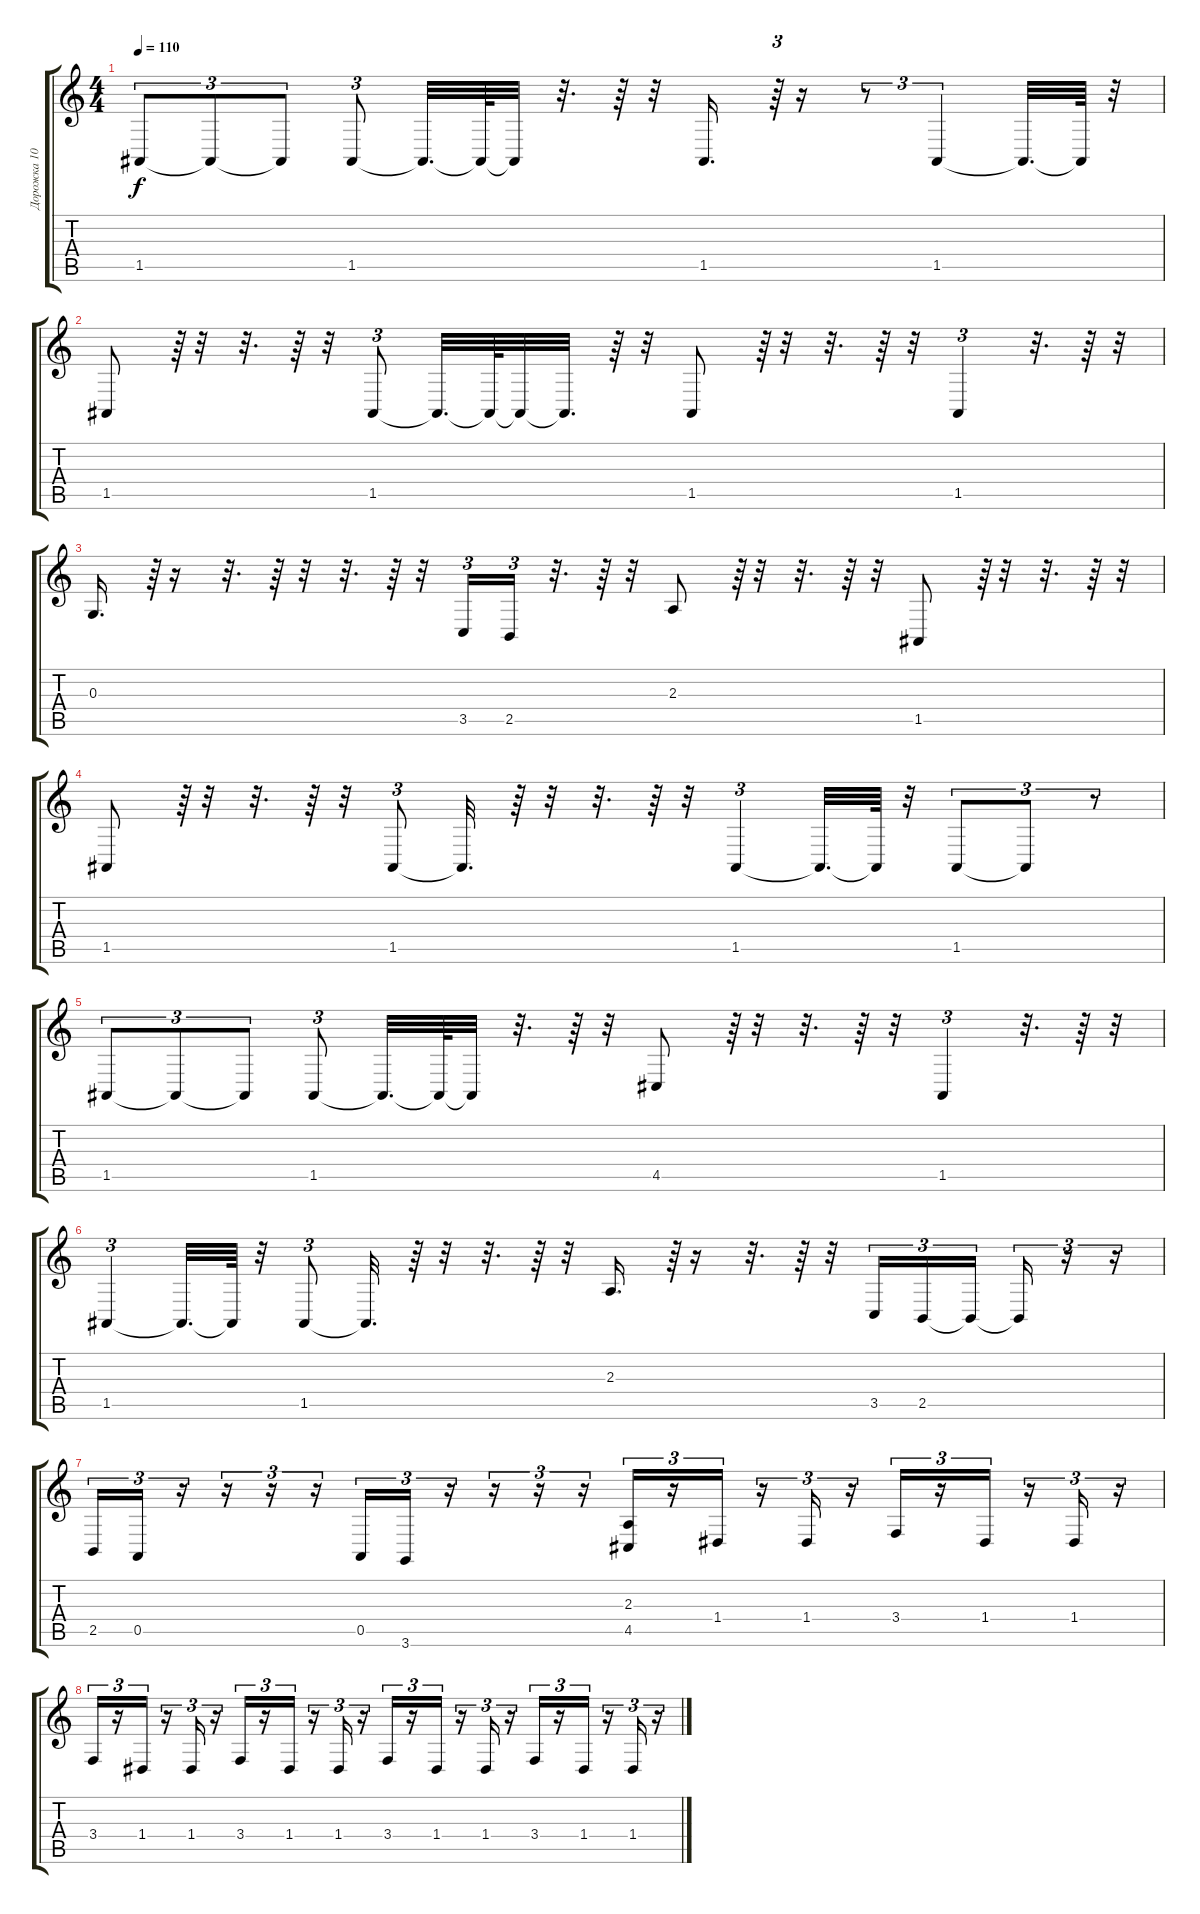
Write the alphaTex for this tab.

\track ("Дорожка 10" "Дорожка 10") {instrument acousticgrandpiano}
\staff {score tabs}
\tuning (E4 B3 G3 D3 A2 E2) {hide}
\ts (4 4)
\tempo 110
\clef g2
\ks c
1.5.8{tu (3 2) dy f} 1.5{t}.8{tu (3 2)} 1.5{t}.8{tu (3 2)} 1.5.8{tu (3 2)} 1.5{t}.32{d} 1.5{t}.64 1.5{t}.32 r.32{d} r.64 r.32 1.5.16{d} r.64{tu (3 2)} r.16 r.8{tu (3 2)} 1.5.4{tu (3 2)} 1.5{t}.32{d} 1.5{t}.64 r.32 |
1.5.8 r.64{tu (3 2)} r.32 r.32{d} r.64 r.32 1.5.8{tu (3 2)} 1.5{t}.32{d} 1.5{t}.64 1.5{t}.32 1.5{t}.32{d} r.64 r.32 1.5.8 r.64{tu (3 2)} r.32 r.32{d} r.64 r.32 1.5.4{tu (3 2)} r.32{d} r.64 r.32 |
0.3.16{d} r.64{tu (3 2)} r.16 r.32{d} r.64 r.32 r.32{d} r.64 r.32 3.5.16{tu (3 2)} 2.5.16{tu (3 2)} r.32{d} r.64 r.32 2.3.8 r.64{tu (3 2)} r.32 r.32{d} r.64 r.32 1.5.8 r.64{tu (3 2)} r.32 r.32{d} r.64 r.32 |
1.5.8 r.64{tu (3 2)} r.32 r.32{d} r.64 r.32 1.5.8{tu (3 2)} 1.5{t}.32{d} r.64 r.32 r.32{d} r.64 r.32 1.5.4{tu (3 2)} 1.5{t}.32{d} 1.5{t}.64 r.32 1.5.8{tu (3 2)} 1.5{t}.8{tu (3 2)} r.8{tu (3 2)} |
1.5.8{tu (3 2)} 1.5{t}.8{tu (3 2)} 1.5{t}.8{tu (3 2)} 1.5.8{tu (3 2)} 1.5{t}.32{d} 1.5{t}.64 1.5{t}.32 r.32{d} r.64 r.32 4.5.8 r.64{tu (3 2)} r.32 r.32{d} r.64 r.32 1.5.4{tu (3 2)} r.32{d} r.64 r.32 |
1.5.4{tu (3 2)} 1.5{t}.32{d} 1.5{t}.64 r.32 1.5.8{tu (3 2)} 1.5{t}.32{d} r.64 r.32 r.32{d} r.64 r.32 2.3.16{d} r.64{tu (3 2)} r.16 r.32{d} r.64 r.32 3.5.16{tu (3 2)} 2.5.16{tu (3 2)} 2.5{t}.16{tu (3 2) beam splitsecondary} 2.5{t}.16{tu (3 2)} r.16{tu (3 2)} r.16{tu (3 2)} |
2.5.16{tu (3 2)} 0.5.16{tu (3 2)} r.16{tu (3 2)} r.16{tu (3 2)} r.16{tu (3 2)} r.16{tu (3 2)} 0.5.16{tu (3 2)} 3.6.16{tu (3 2)} r.16{tu (3 2)} r.16{tu (3 2)} r.16{tu (3 2)} r.16{tu (3 2)} (2.3 4.5).16{tu (3 2)} r.16{tu (3 2)} 1.4.16{tu (3 2)} r.16{tu (3 2)} 1.4.16{tu (3 2)} r.16{tu (3 2)} 3.4.16{tu (3 2)} r.16{tu (3 2)} 1.4.16{tu (3 2)} r.16{tu (3 2)} 1.4.16{tu (3 2)} r.16{tu (3 2)} |
3.4.16{tu (3 2)} r.16{tu (3 2)} 1.4.16{tu (3 2)} r.16{tu (3 2)} 1.4.16{tu (3 2)} r.16{tu (3 2)} 3.4.16{tu (3 2)} r.16{tu (3 2)} 1.4.16{tu (3 2)} r.16{tu (3 2)} 1.4.16{tu (3 2)} r.16{tu (3 2)} 3.4.16{tu (3 2)} r.16{tu (3 2)} 1.4.16{tu (3 2)} r.16{tu (3 2)} 1.4.16{tu (3 2)} r.16{tu (3 2)} 3.4.16{tu (3 2)} r.16{tu (3 2)} 1.4.16{tu (3 2)} r.16{tu (3 2)} 1.4.16{tu (3 2)} r.16{tu (3 2)}
